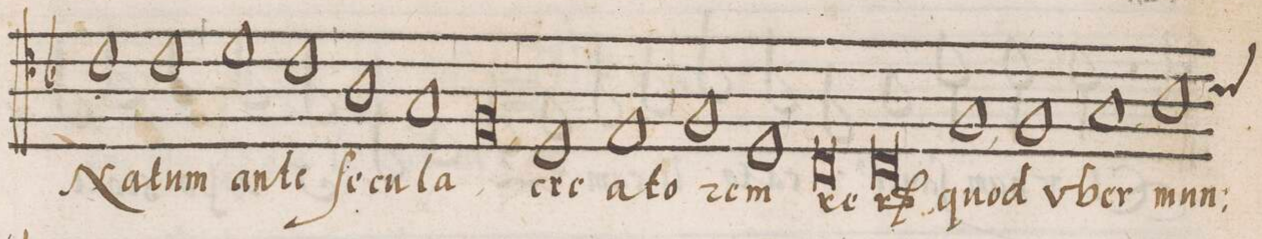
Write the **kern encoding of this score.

**kern	**text
*I"TENOR	*
*clefC4	*
*k[b-]	*
*met()	*
*M2/1	*
1c	Na-
1c	-tum
=107-	=107-
1d	an-
1c	-te
=108-	=108-
1A	ſe-
1G	-cu-
=109-	=109-
0F	-la
=110-	=110-
1D	cre-
1E	-a-
=111-	=111-
1F	-to-
1D	-rem
=112-	=112-
0C	re-
=113-	=113-
0C	-r(um)
=114-	=114-
1F	quod
1F	v-
=115-	=115-
1G	-ber
*custos:B-	*
1A	mun-
=116-	=116-
*-	*-
